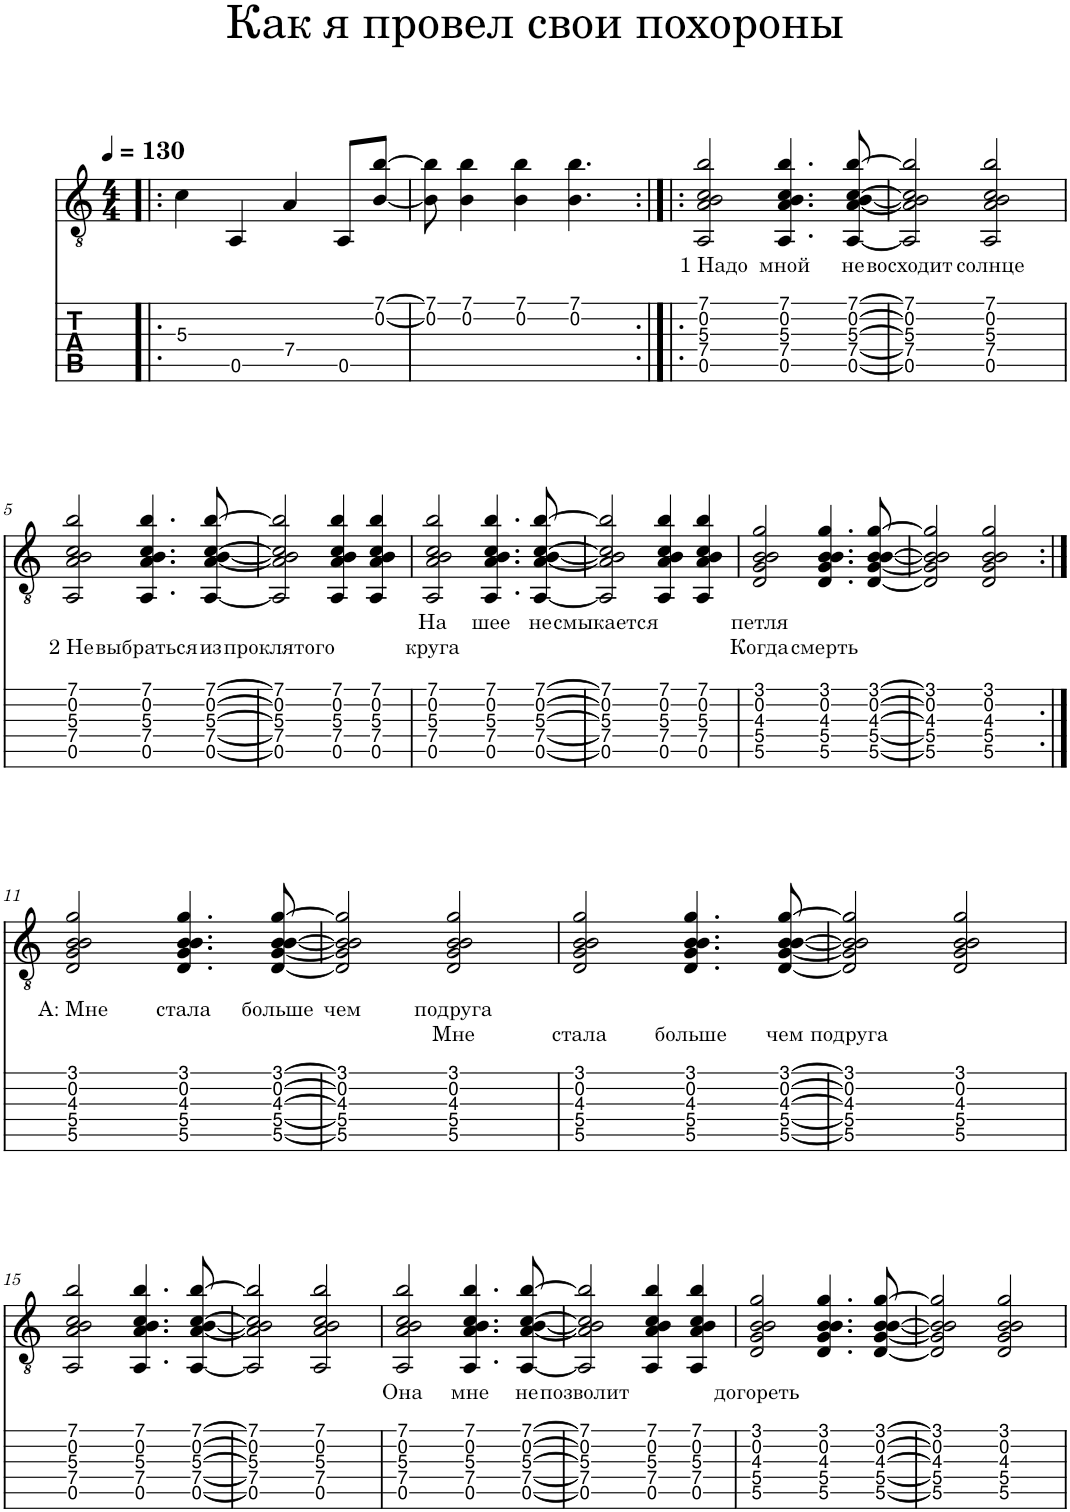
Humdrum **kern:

**kern	**kern	**text	**text
*part1	*part1	*part1	*part1
*staff2	*staff1	*staff1	*staff1
*I"Guitar	*	*	*
*I'Guit.	*	*	*
*stria6	*	*	*
*	*clefGv2	*	*
*k[]	*k[]	*	*
*M4/4	*M4/4	*	*
*MM130	*MM130	*	*
=1!|:	=1!|:	=1!|:	=1!|:
4c	4c\	.	.
4AA	4AA/	.	.
4A	4A/	.	.
8AAL	8AA/L	.	.
[8B\ [8b\J	[8B/ [8b/J	.	.
=2	=2	=2	=2
8B] 8b]	8B\] 8b\]	.	.
4B 4b	4B\ 4b\	.	.
4B 4b	4B\ 4b\	.	.
4.B 4.b	4.B\ 4.b\	.	.
=3:|!|:	=3:|!|:	=3:|!|:	=3:|!|:
!	!	!LO:LY:b	!
2AA 2A 2c 2B 2b	2AA/ 2A/ 2B/ 2c/ 2b/	1 Надо	.
!	!	!LO:LY:b	!
4.AA 4.A 4.c 4.B 4.b	4.AA/ 4.A/ 4.B/ 4.c/ 4.b/	мной	.
!	!	!LO:LY:b	!
[8AA [8A [8c [8B [8b	[8AA/ [8A/ [8B/ [8c/ [8b/	не	.
=4	=4	=4	=4
!	!	!LO:LY:b	!
2AA] 2A] 2c] 2B] 2b]	2AA/] 2A/] 2B/] 2c/] 2b/]	восходит	.
!	!	!LO:LY:b	!
2AA 2A 2c 2B 2b	2AA/ 2A/ 2B/ 2c/ 2b/	солнце	.
!!LO:LB:g=z
=5	=5	=5	=5
!	!	!	!LO:LY:b
2AA 2A 2c 2B 2b	2AA/ 2A/ 2B/ 2c/ 2b/	.	2 Не
!	!	!	!LO:LY:b
4.AA 4.A 4.c 4.B 4.b	4.AA/ 4.A/ 4.B/ 4.c/ 4.b/	.	выбраться
!	!	!	!LO:LY:b
[8AA [8A [8c [8B [8b	[8AA/ [8A/ [8B/ [8c/ [8b/	.	из
=6	=6	=6	=6
!	!	!	!LO:LY:b
2AA] 2A] 2c] 2B] 2b]	2AA/] 2A/] 2B/] 2c/] 2b/]	.	проклятого
4AA 4A 4c 4B 4b	4AA/ 4A/ 4B/ 4c/ 4b/	.	.
4AA 4A 4c 4B 4b	4AA/ 4A/ 4B/ 4c/ 4b/	.	.
=7	=7	=7	=7
!	!	!LO:LY:b	!LO:LY:b
2AA 2A 2c 2B 2b	2AA/ 2A/ 2B/ 2c/ 2b/	На	круга
!	!	!LO:LY:b	!
4.AA 4.A 4.c 4.B 4.b	4.AA/ 4.A/ 4.B/ 4.c/ 4.b/	шее	.
!	!	!LO:LY:b	!
[8AA [8A [8c [8B [8b	[8AA/ [8A/ [8B/ [8c/ [8b/	не	.
=8	=8	=8	=8
!	!	!LO:LY:b	!
2AA] 2A] 2c] 2B] 2b]	2AA/] 2A/] 2B/] 2c/] 2b/]	смыкается	.
4AA 4A 4c 4B 4b	4AA/ 4A/ 4B/ 4c/ 4b/	.	.
4AA 4A 4c 4B 4b	4AA/ 4A/ 4B/ 4c/ 4b/	.	.
=9	=9	=9	=9
!	!	!LO:LY:b	!LO:LY:b
2D 2G 2B 2B 2g	2D/ 2G/ 2B/ 2B/ 2g/	петля	Когда
!	!	!	!LO:LY:b
4.D 4.G 4.B 4.B 4.g	4.D/ 4.G/ 4.B/ 4.B/ 4.g/	.	смерть
[8D [8G [8B [8B [8g	[8D/ [8G/ [8B/ [8B/ [8g/	.	.
=10	=10	=10	=10
2D] 2G] 2B] 2B] 2g]	2D/] 2G/] 2B/] 2B/] 2g/]	.	.
2D 2G 2B 2B 2g	2D/ 2G/ 2B/ 2B/ 2g/	.	.
!!LO:LB:g=z
=11:|!	=11:|!	=11:|!	=11:|!
!	!	!LO:LY:b	!
2D 2G 2B 2B 2g	2D/ 2G/ 2B/ 2B/ 2g/	А: Мне	.
!	!	!LO:LY:b	!
4.D 4.G 4.B 4.B 4.g	4.D/ 4.G/ 4.B/ 4.B/ 4.g/	стала	.
!	!	!LO:LY:b	!
[8D [8G [8B [8B [8g	[8D/ [8G/ [8B/ [8B/ [8g/	больше	.
=12	=12	=12	=12
!	!	!LO:LY:b	!
2D] 2G] 2B] 2B] 2g]	2D/] 2G/] 2B/] 2B/] 2g/]	чем	.
!	!	!LO:LY:b	!LO:LY:b
2D 2G 2B 2B 2g	2D/ 2G/ 2B/ 2B/ 2g/	подруга	Мне
=13	=13	=13	=13
!	!	!	!LO:LY:b
2D 2G 2B 2B 2g	2D/ 2G/ 2B/ 2B/ 2g/	.	стала
!	!	!	!LO:LY:b
4.D 4.G 4.B 4.B 4.g	4.D/ 4.G/ 4.B/ 4.B/ 4.g/	.	больше
!	!	!	!LO:LY:b
[8D [8G [8B [8B [8g	[8D/ [8G/ [8B/ [8B/ [8g/	.	чем
=14	=14	=14	=14
!	!	!	!LO:LY:b
2D] 2G] 2B] 2B] 2g]	2D/] 2G/] 2B/] 2B/] 2g/]	.	подруга
2D 2G 2B 2B 2g	2D/ 2G/ 2B/ 2B/ 2g/	.	.
!!LO:LB:g=z
=15	=15	=15	=15
2AA 2A 2c 2B 2b	2AA/ 2A/ 2B/ 2c/ 2b/	.	.
4.AA 4.A 4.c 4.B 4.b	4.AA/ 4.A/ 4.B/ 4.c/ 4.b/	.	.
[8AA [8A [8c [8B [8b	[8AA/ [8A/ [8B/ [8c/ [8b/	.	.
=16	=16	=16	=16
2AA] 2A] 2c] 2B] 2b]	2AA/] 2A/] 2B/] 2c/] 2b/]	.	.
2AA 2A 2c 2B 2b	2AA/ 2A/ 2B/ 2c/ 2b/	.	.
=17	=17	=17	=17
!	!	!LO:LY:b	!
2AA 2A 2c 2B 2b	2AA/ 2A/ 2B/ 2c/ 2b/	Она	.
!	!	!LO:LY:b	!
4.AA 4.A 4.c 4.B 4.b	4.AA/ 4.A/ 4.B/ 4.c/ 4.b/	мне	.
!	!	!LO:LY:b	!
[8AA [8A [8c [8B [8b	[8AA/ [8A/ [8B/ [8c/ [8b/	не	.
=18	=18	=18	=18
!	!	!LO:LY:b	!
2AA] 2A] 2c] 2B] 2b]	2AA/] 2A/] 2B/] 2c/] 2b/]	позволит	.
4AA 4A 4c 4B 4b	4AA/ 4A/ 4B/ 4c/ 4b/	.	.
4AA 4A 4c 4B 4b	4AA/ 4A/ 4B/ 4c/ 4b/	.	.
=19	=19	=19	=19
!	!	!LO:LY:b	!
2D 2G 2B 2B 2g	2D/ 2G/ 2B/ 2B/ 2g/	догореть	.
4.D 4.G 4.B 4.B 4.g	4.D/ 4.G/ 4.B/ 4.B/ 4.g/	.	.
[8D [8G [8B [8B [8g	[8D/ [8G/ [8B/ [8B/ [8g/	.	.
=20	=20	=20	=20
2D] 2G] 2B] 2B] 2g]	2D/] 2G/] 2B/] 2B/] 2g/]	.	.
2D 2G 2B 2B 2g	2D/ 2G/ 2B/ 2B/ 2g/	.	.
=	=	=	=
*-	*-	*-	*-
